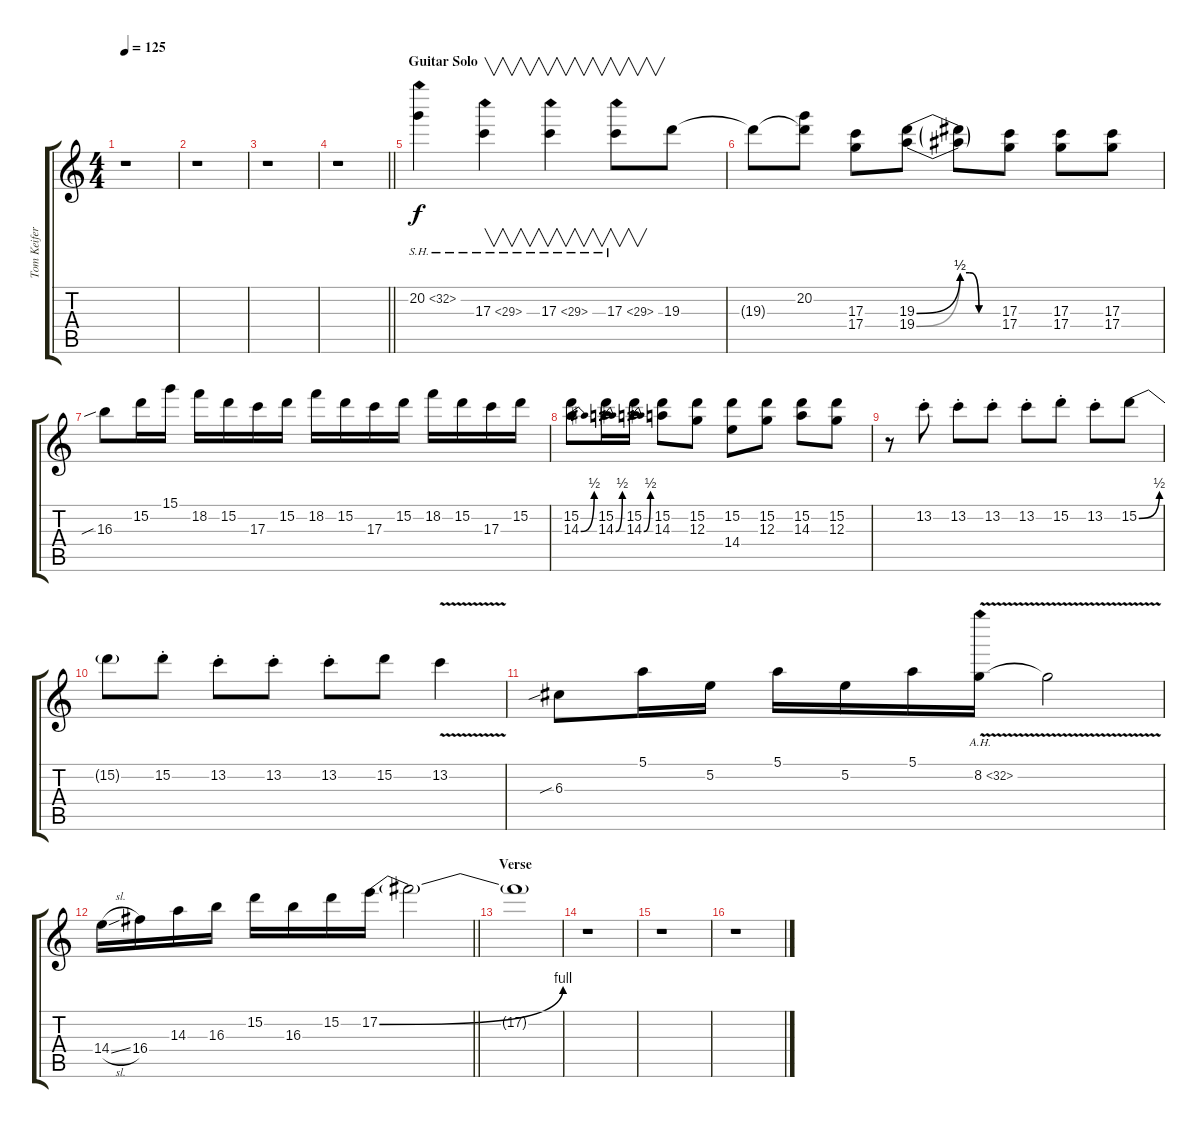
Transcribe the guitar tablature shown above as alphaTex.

\track ("Tom Keifer - Lead Guitar" "Tom Keifer") {instrument distortionguitar}
\staff {score tabs}
\tuning (E4 B3 G3 D3 A2 E2) {hide}
\ts (4 4)
\tempo 125
\clef g2
\ks c
r.1{dy f} |
r.1 |
r.1 |
\barLineRight lightlight
r.1 |
\section ("" "Guitar Solo")
20.2{sh 12}.4 17.3{sh 12}.4{v} 17.3{sh 12}.4{v} 17.3{sh 12}.8{v} 19.3.8 |
19.3{t}.8 (20.2 19.3{t}).8 (17.3 17.4).8 (19.3{be (bend 0 0 60 2)} 19.4{be (bend 0 0 60 2)}).8 (19.3{be (custom 0 2 15 2 30 0 60 0) t} 19.4{be (custom 0 2 15 2 30 0 60 0) t}).8 (17.3 17.4).8 (17.3 17.4).8 (17.3 17.4).8 |
16.3{sib}.8 15.2.16 15.1.16 18.2.16 15.2.16 17.3.16 15.2.16 18.2.16 15.2.16 17.3.16 15.2.16 18.2.16 15.2.16 17.3.16 15.2.16 |
(15.2 14.3{be (bend 0 0 60 2)}).8 (15.2 14.3{be (bend 0 0 60 2)}).16 (15.2 14.3{be (bend 0 0 60 2)}).16 (15.2 14.3).8 (15.2 12.3).8 (15.2 14.4).8 (15.2 12.3).8 (15.2 14.3).8 (15.2 12.3).8 |
r.8 13.2{st}.8 13.2{st}.8 13.2{st}.8 13.2{st}.8 15.2{st}.8 13.2{st}.8 15.2{be (bend 0 0 60 2)}.8 |
15.2{t}.8 15.2{st}.8 13.2{st}.8 13.2{st}.8 13.2{st}.8 15.2.8 13.2{v}.4 |
6.3{sib}.8 5.1.16 5.2.16 5.1.16 5.2.16 5.1.16 8.2{ah 24 v}.16 8.2{t}.2 |
\barLineRight lightlight
14.4{sl}.16 16.4.16 14.3.16 16.3.16 15.2.16 16.3.16 15.2.16 17.2{be (bend 0 0 60 4)}.16 17.2{t}.2 |
\section ("" "Verse")
17.2{t}.1{volume 0} |
r.1{volume 16} |
r.1 |
r.1
